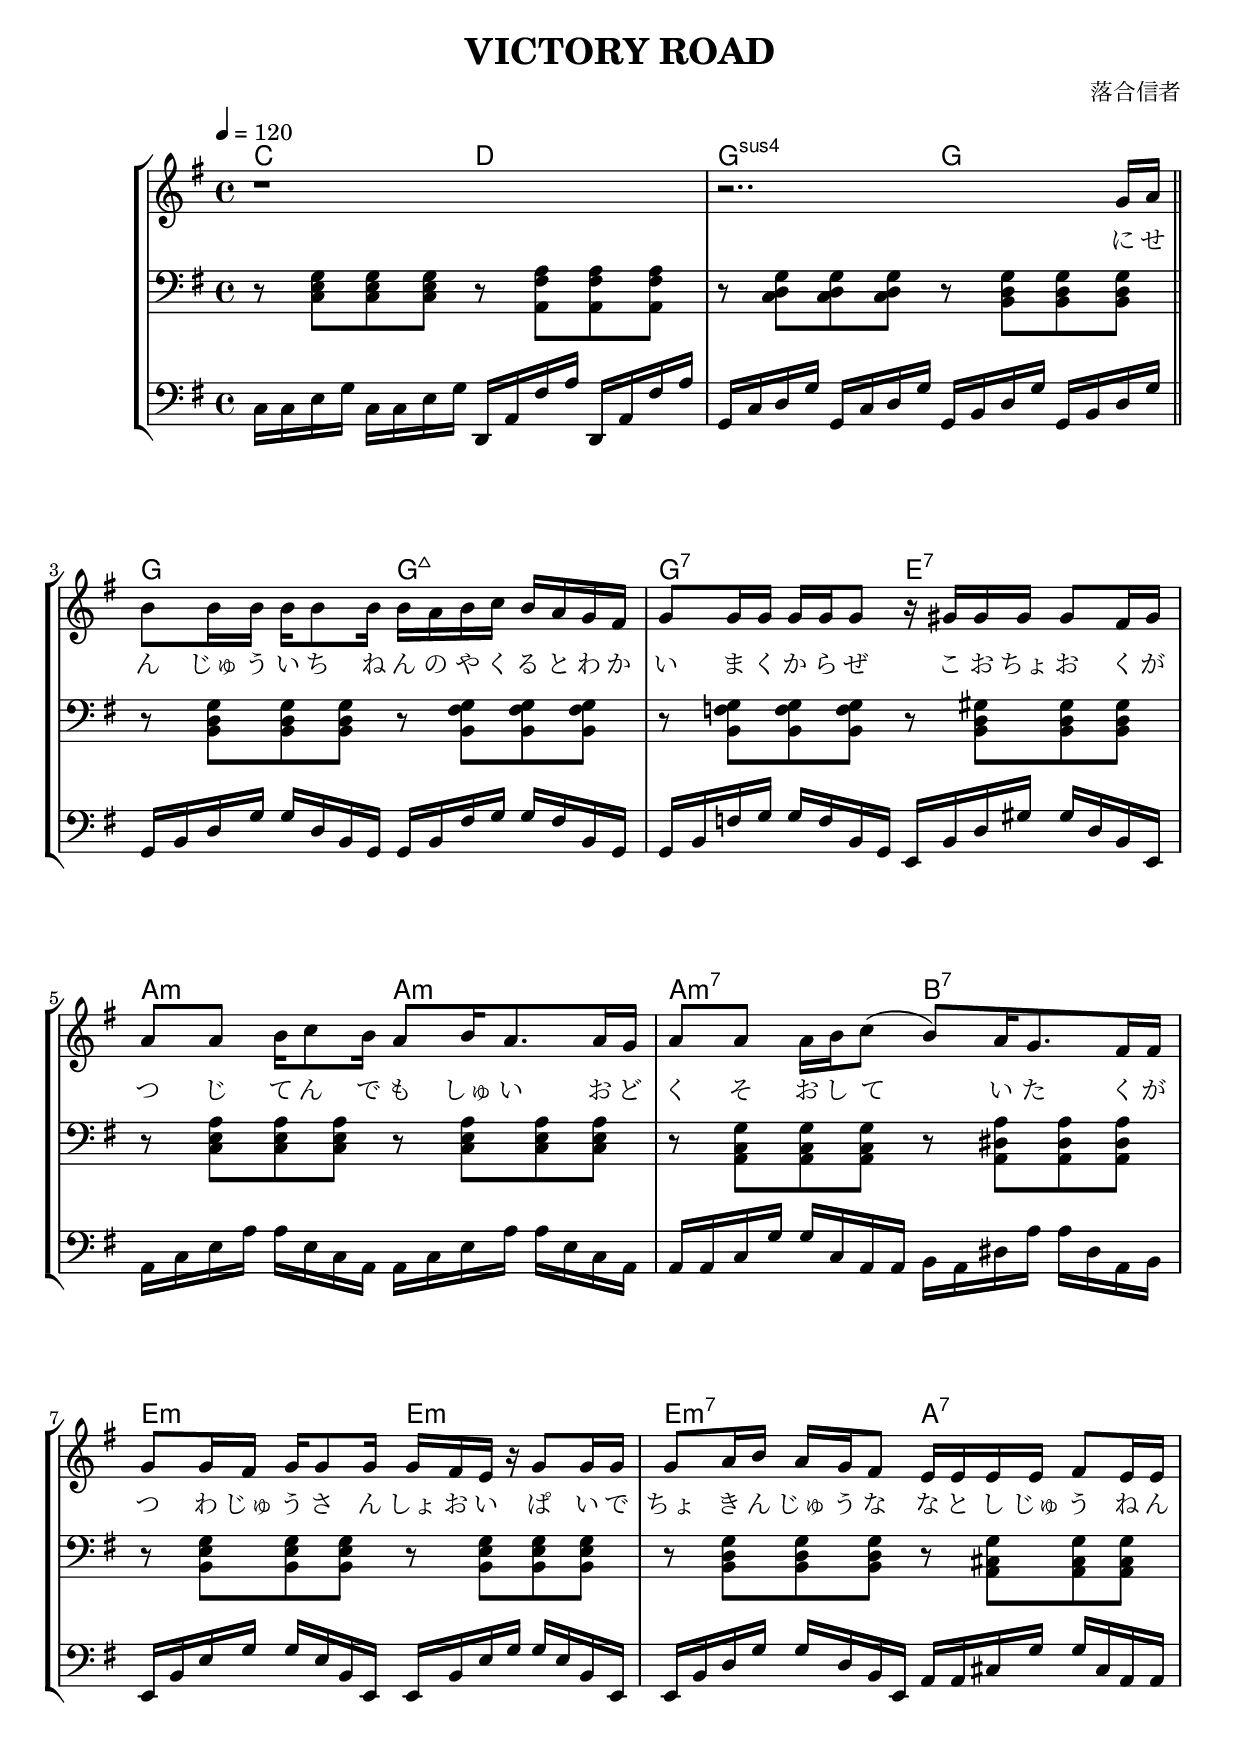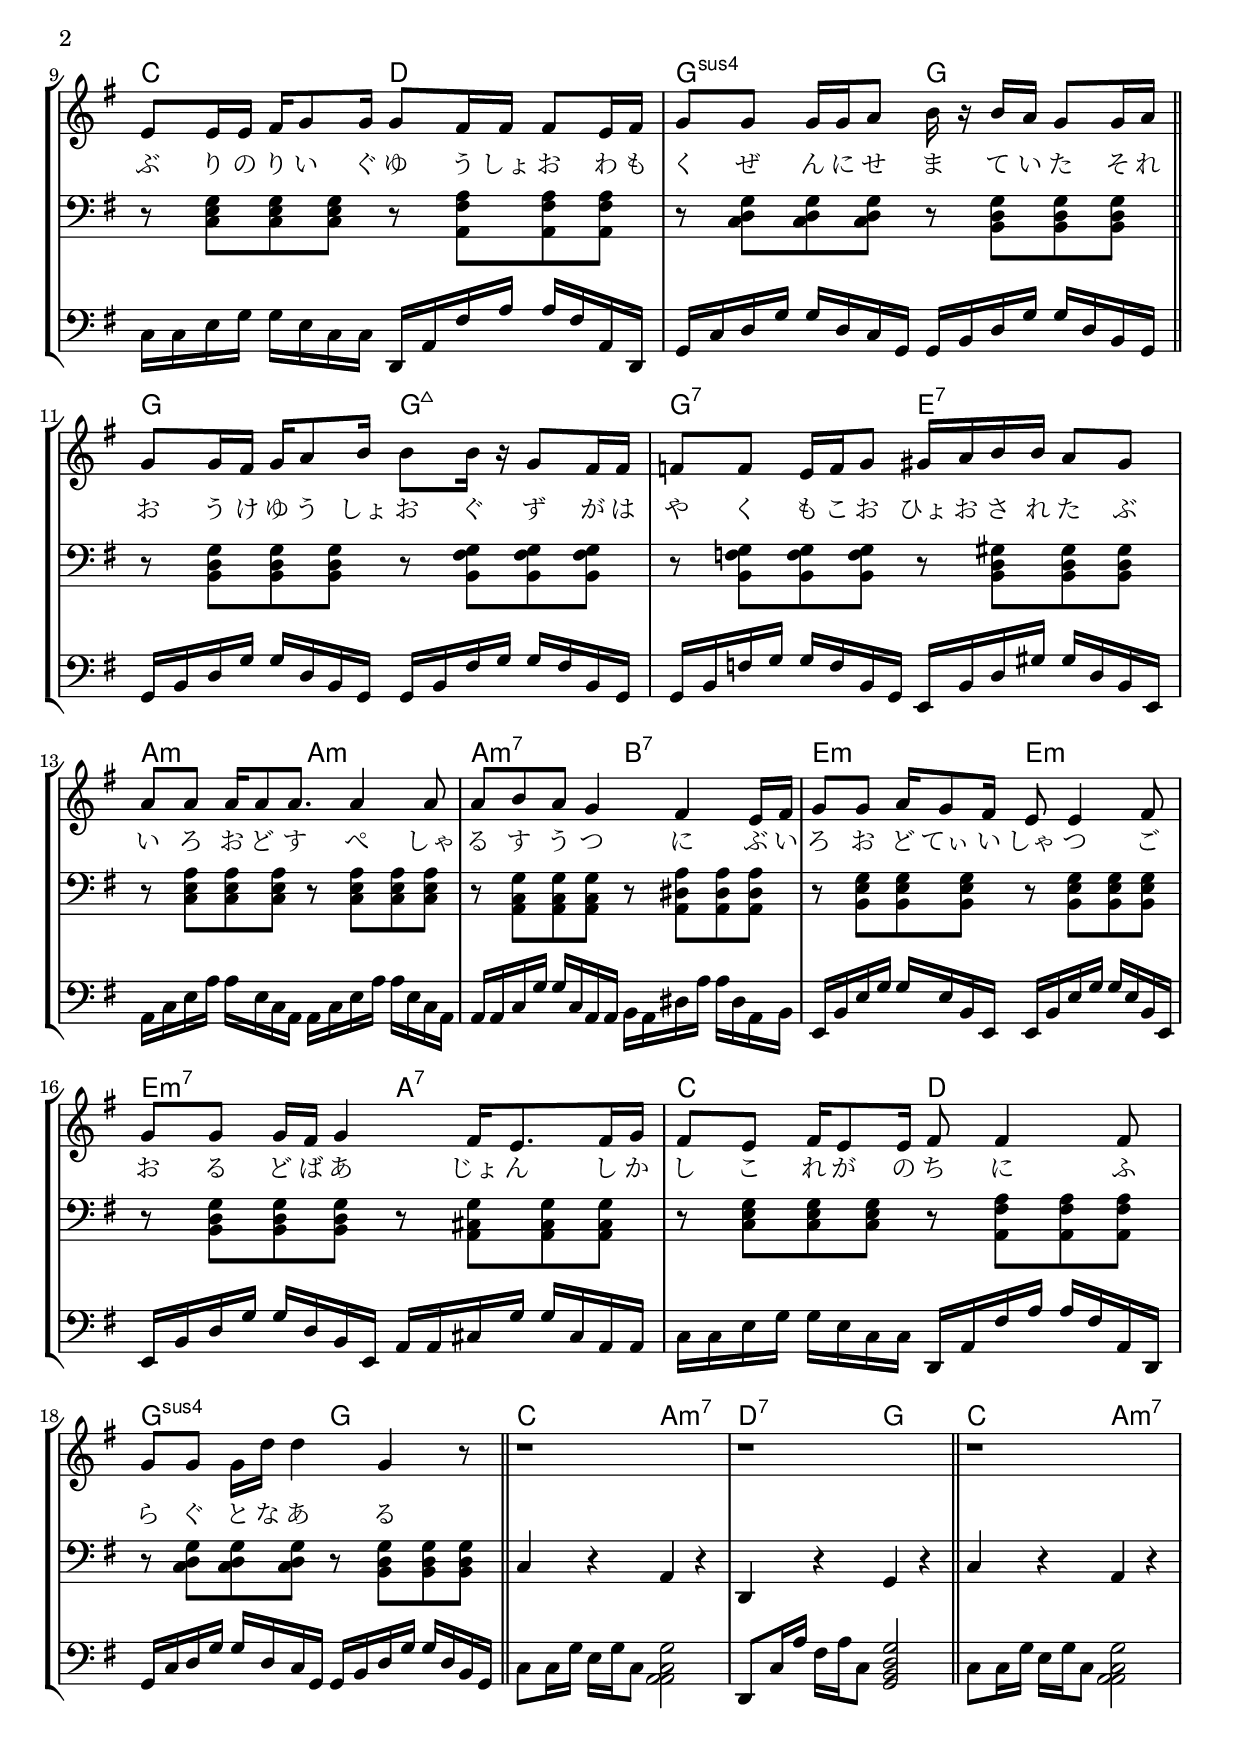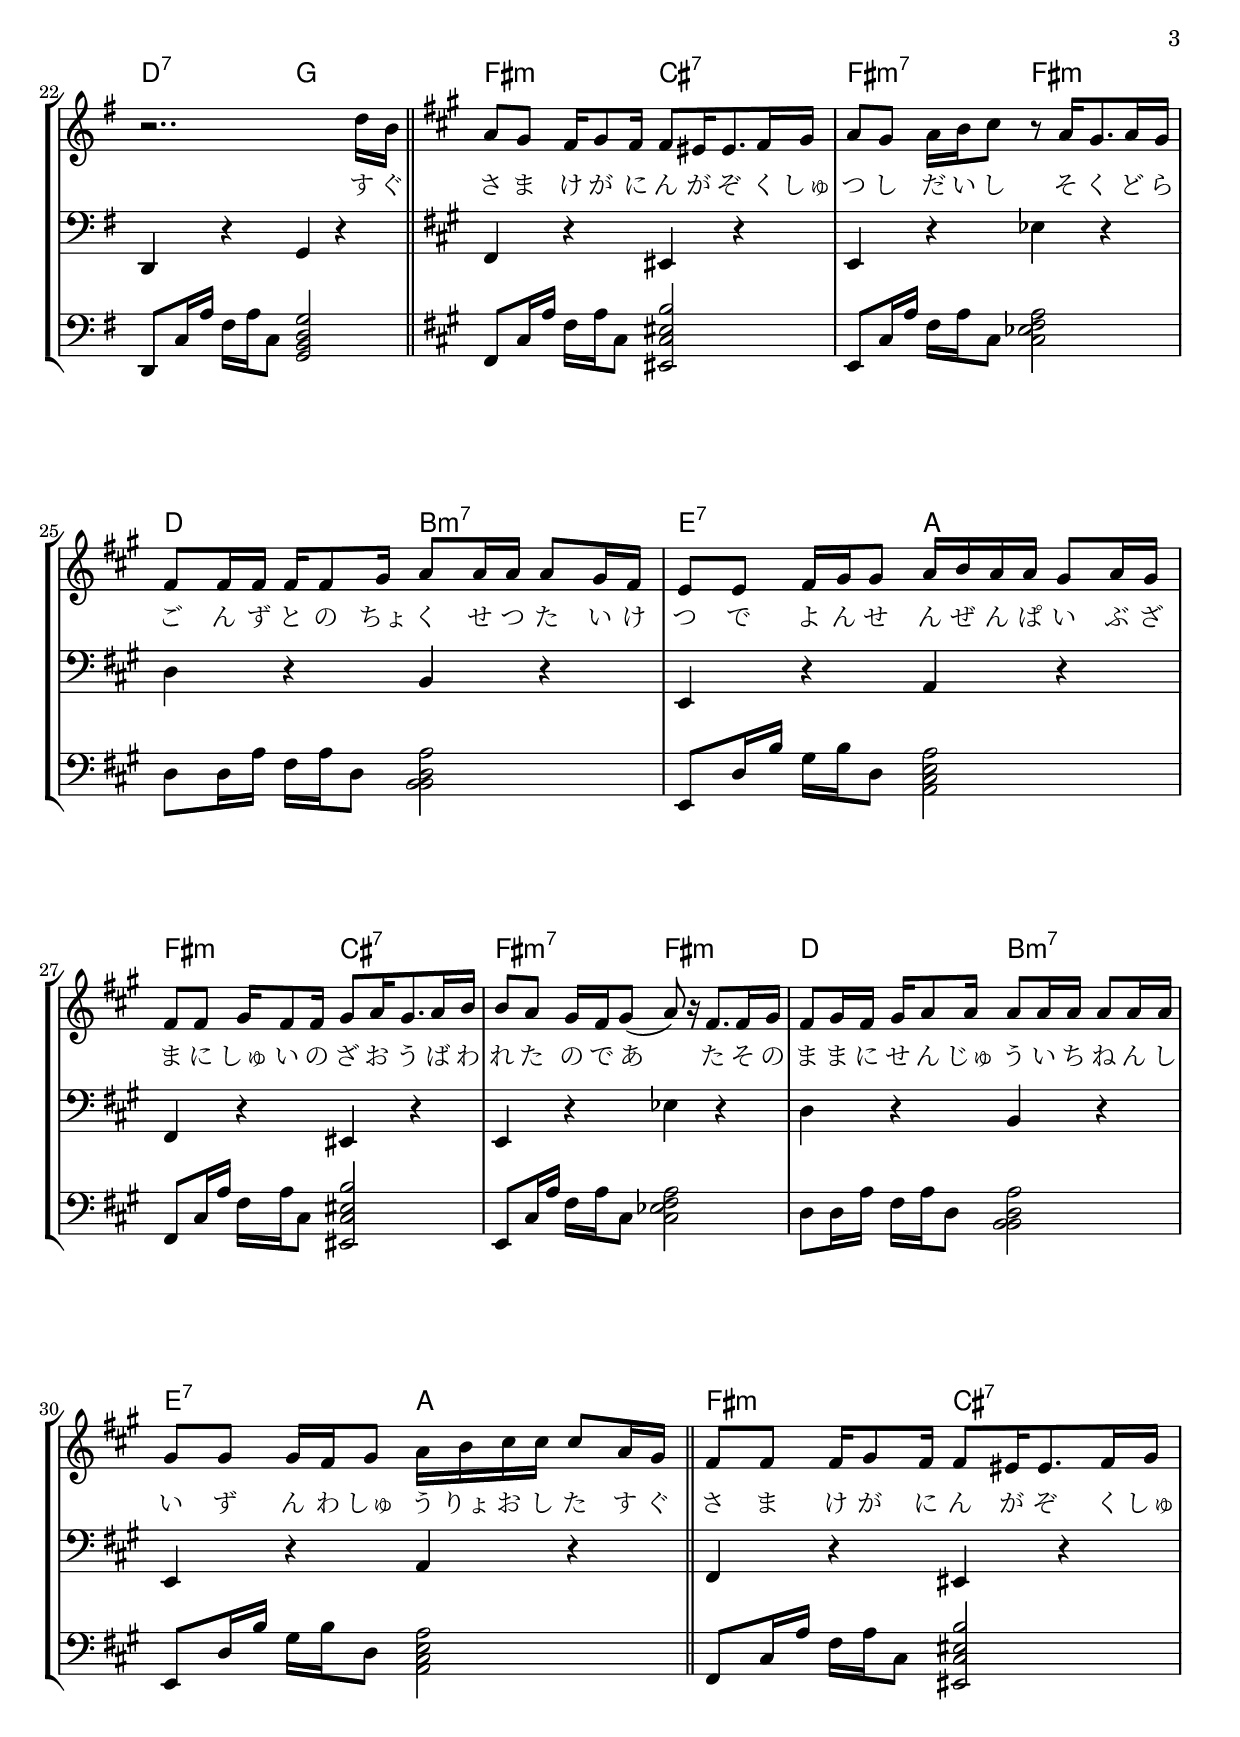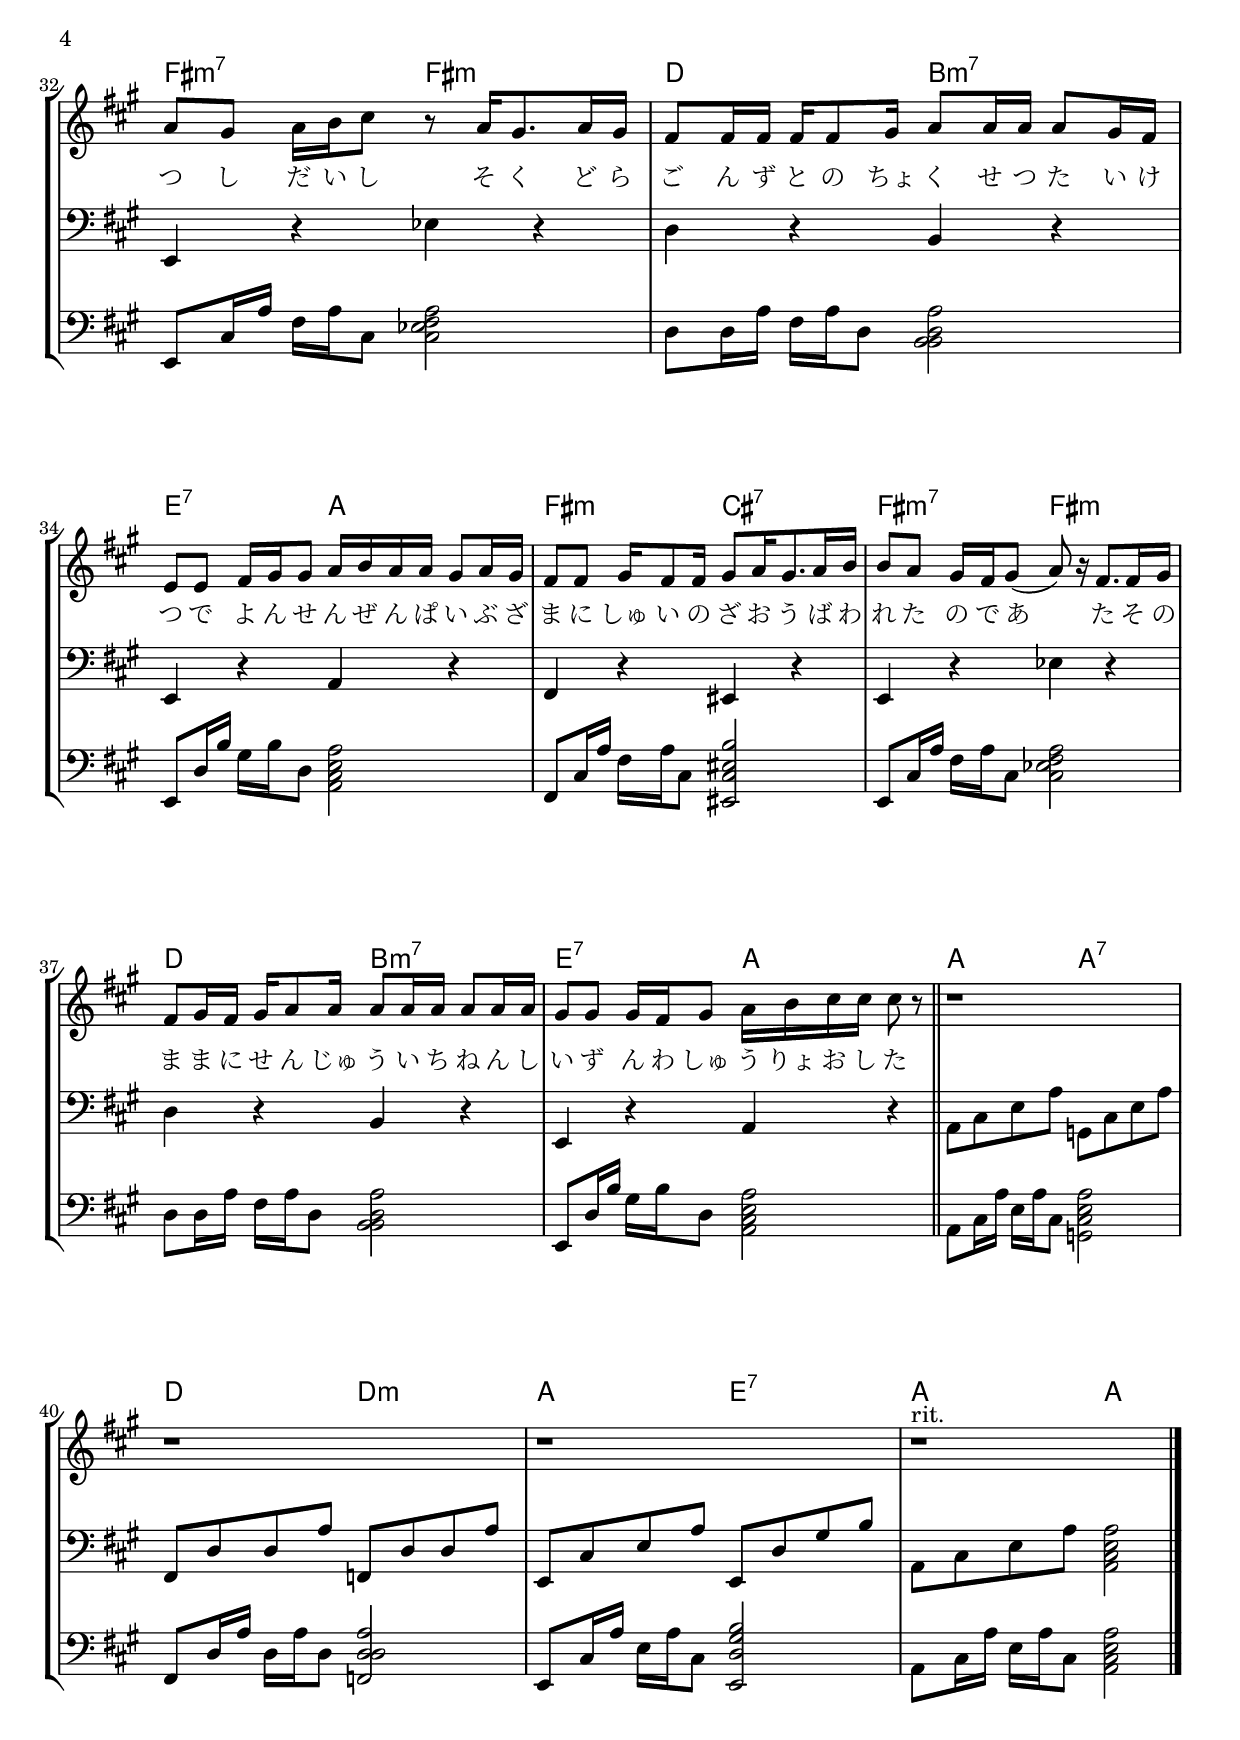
\version "2.12.1"

\header {
	title = \markup {"VICTORY ROAD"}
	composer = \markup \center-column {落合信者}
}

harmony = \chordmode {
	c2 d g:sus4 g 

	g g:maj7 g:7 e:7 a:m a:m a:min7 b:7 e:m e:m e:min7 a:7 c d g:sus4 g 

	g g:maj7 g:7 e:7 a:m a:m a:min7 b:7 e:m e:m e:min7 a:7 c d g:sus4 g 

	c a:min7 d:7 g 

	c a:min7 d:7 g 

	fis:m cis:7 fis:min7 fis:m d b:min7 e:7 a fis:m cis:7 fis:min7 fis:m d b:min7 e:7 a 

	fis:m cis:7 fis:min7 fis:m d b:min7 e:7 a fis:m cis:7 fis:min7 fis:m d b:min7 e:7 a 

	a a:7 d d:m a e:7 a a 
}

melody = {
	\key g \major
	\tempo 4 = 120
	r1 | r2.. 
	\set Staff.midiInstrument = #"mmi0.42"
	g'16  a'16 
	b'8  b'16  b'16  b'16  b'8  b'16  b'16  a'16  b'16  c''16  b'16  a'16  g'16  fis'16 
	g'8  g'16  g'16  g'16  g'16  g'8  r16  gis'16  gis'16  gis'16  gis'8  fis'16  gis'16 
	a'8  a'8  b'16  c''8  b'16  a'8  b'16  a'8.  a'16  g'16 
	a'8  a'8  a'16  b'16  c''8  (b'8)  a'16  g'8.  fis'16  fis'16 
	g'8  g'16  fis'16  g'16  g'8  g'16  g'16  fis'16  e'16  r16  g'8  g'16  g'16 
	g'8  a'16  b'16  a'16  g'16  fis'8  e'16  e'16  e'16  e'16  fis'8  e'16  e'16 
	e'8  e'16  e'16  fis'16  g'8  g'16  g'8  fis'16  fis'16  fis'8  e'16  fis'16 
	g'8  g'8  g'16  g'16  a'8  b'16  r16  b'16  a'16  g'8  	\set Staff.midiInstrument = #"mmi0.42"
	g'16  a'16 
	g'8  g'16  fis'16  g'16  a'8  b'16  b'8  b'16  r16  g'8  fis'16  fis'16 
	f'8  f'8  e'16  f'16  g'8  gis'16  a'16  b'16  b'16  a'8  gis'8 
	a'8  a'8  a'16  a'8  a'8.  a'4  a'8 
	a'8  b'8  a'8  g'4  fis'4  e'16  fis'16 
	g'8  g'8  a'16  g'8  fis'16  e'8  e'4  fis'8 
	g'8  g'8  g'16  fis'16  g'4  fis'16  e'8.  fis'16  g'16 
	fis'8  e'8  fis'16  e'8  e'16  fis'8  fis'4  fis'8 
	g'8  g'8  g'16  d''16  d''4  g'4  	r8 	r1 | r1   
	r1 | r2.. 
	\set Staff.midiInstrument = #"mmi0.42"
	d''16  b'16 
		\key a \major
a'8  gis'8  fis'16  gis'8  fis'16  fis'8  eis'16  eis'8.  fis'16  gis'16 
	a'8  gis'8  a'16  b'16  cis''8  r8  a'16  gis'8.  a'16  gis'16 
	fis'8  fis'16  fis'16  fis'16  fis'8  gis'16  a'8  a'16  a'16  a'8  gis'16  fis'16 
	e'8  e'8  fis'16  gis'16  gis'8  a'16  b'16  a'16  a'16  gis'8  a'16  gis'16 
	fis'8  fis'8  gis'16  fis'8  fis'16  gis'8  a'16  gis'8.  a'16  b'16 
	b'8  a'8  gis'16  fis'16  gis'8  (a'8)  r16  fis'8.  fis'16  gis'16 
	fis'8  gis'16  fis'16  gis'16  a'8  a'16  a'8  a'16  a'16  a'8  a'16  a'16 
	gis'8  gis'8  gis'16  fis'16  gis'8  a'16  b'16  cis''16  cis''16  cis''8  	\set Staff.midiInstrument = #"Recorder"
	a'16  gis'16 
	fis'8  fis'8  fis'16  gis'8  fis'16  fis'8  eis'16  eis'8.  fis'16  gis'16 
	a'8  gis'8  a'16  b'16  cis''8  r8  a'16  gis'8.  a'16  gis'16 
	fis'8  fis'16  fis'16  fis'16  fis'8  gis'16  a'8  a'16  a'16  a'8  gis'16  fis'16 
	e'8  e'8  fis'16  gis'16  gis'8  a'16  b'16  a'16  a'16  gis'8  a'16  gis'16 
	fis'8  fis'8  gis'16  fis'8  fis'16  gis'8  a'16  gis'8.  a'16  b'16 
	b'8  a'8  gis'16  fis'16  gis'8  (a'8)  r16  fis'8.  fis'16  gis'16 
	fis'8  gis'16  fis'16  gis'16  a'8  a'16  a'8  a'16  a'16  a'8  a'16  a'16 
	gis'8  gis'8  gis'16  fis'16  gis'8  a'16  b'16  cis''16  cis''16  cis''8  	r8 	r1 | r1 | r1 | r1^"rit." \bar "|."
}

words = \lyricmode {
	
	に  せ  ん  じゅ  う  い  ち  ね  ん  の  や  く  る  と  わ  か  い  ま  く  か  ら  ぜ  こ  お  ちょ  お  く  が  つ  じ  て  ん  で  も  しゅ  い  お  ど  く  そ  お  し  て  い  た  く  が  つ  わ  じゅ  う  さ  ん  しょ  お  い  ぱ  い  で  ちょ  き  ん  じゅ  う  な  な  と  し  じゅ  う  ね  ん  ぶ  り  の  り  い  ぐ  ゆ  う  しょ  お  わ  も  く  ぜ  ん  に  せ  ま  て  い  た  
	そ  れ  お  う  け  ゆ  う  しょ  お  ぐ  ず  が  は  や  く  も  こ  お  ひょ  お  さ  れ  た  ぶ  い  ろ  お  ど  す  ぺ  しゃ  る  す  う  つ  に  ぶ  い  ろ  お  ど  てぃ  い  しゃ  つ  ご  お  る  ど  ば  あ  じょ  ん  し  か  し  こ  れ  が  の  ち  に  ふ  ら  ぐ  と  な  あ  る  
	
	
	す  ぐ  さ  ま  け  が  に  ん  が  ぞ  く  しゅ  つ  し  だ  い  し  そ  く  ど  ら  ご  ん  ず  と  の  ちょ  く  せ  つ  た  い  け  つ  で  よ  ん  せ  ん  ぜ  ん  ぱ  い  ぶ  ざ  ま  に  しゅ  い  の  ざ  お  う  ば  わ  れ  た  の  で  あ  た  そ  の  ま  ま  に  せ  ん  じゅ  う  い  ち  ね  ん  し  い  ず  ん  わ  しゅ  う  りょ  お  し  た  
	す  ぐ  さ  ま  け  が  に  ん  が  ぞ  く  しゅ  つ  し  だ  い  し  そ  く  ど  ら  ご  ん  ず  と  の  ちょ  く  せ  つ  た  い  け  つ  で  よ  ん  せ  ん  ぜ  ん  ぱ  い  ぶ  ざ  ま  に  しゅ  い  の  ざ  お  う  ば  わ  れ  た  の  で  あ  た  そ  の  ま  ま  に  せ  ん  じゅ  う  い  ち  ね  ん  し  い  ず  ん  わ  しゅ  う  りょ  お  し  た  
	
}

tempochange = {
	\tempo 4 = 120
	r1 | r1 \bar "||"
	\tempo 4 = 120
	r1 | r1 | r1 | r1 | r1 | r1 | r1 | r1 \bar "||"
	\tempo 4 = 120
	r1 | r1 | r1 | r1 | r1 | r1 | r1 | r1 \bar "||"
	\tempo 4 = 120
	r1 | r1 \bar "||"
	\tempo 4 = 120
	r1 | r1 \bar "||"
	\tempo 4 = 120
	r1 | r1 | r1 | r1 | r1 | r1 | r1 | r1 \bar "||"
	\tempo 4 = 120
	r1 | r1 | r1 | r1 | r1 | r1 | r1 | r1 \bar "||"
	\tempo 4 = 120
	r1 | r1 | r1 | \tempo 4 = 90 r2 \tempo 4 = 80 r2 \bar "|."
}

mainacc = {
	\clef bass
	\set Staff.midiInstrument = #"Viola"
	\key g \major
	\tempo 4 = 120
	r8 <c e g>8 <c e g>8 <c e g>8
	r8 <a, fis a>8 <a, fis a>8 <a, fis a>8
	r8 <c d g>8 <c d g>8 <c d g>8
	r8 <b, d g>8 <b, d g>8 <b, d g>8
	\bar "||"

	\set Staff.midiInstrument = #"Viola"
	r8 <b, d g>8 <b, d g>8 <b, d g>8
	r8 <b, fis g>8 <b, fis g>8 <b, fis g>8
	r8 <b, f g>8 <b, f g>8 <b, f g>8
	r8 <b, d gis>8 <b, d gis>8 <b, d gis>8
	r8 <c e a>8 <c e a>8 <c e a>8
	r8 <c e a>8 <c e a>8 <c e a>8
	r8 <a, c g>8 <a, c g>8 <a, c g>8
	r8 <a, dis a>8 <a, dis a>8 <a, dis a>8
	r8 <b, e g>8 <b, e g>8 <b, e g>8
	r8 <b, e g>8 <b, e g>8 <b, e g>8
	r8 <b, d g>8 <b, d g>8 <b, d g>8
	r8 <a, cis g>8 <a, cis g>8 <a, cis g>8
	r8 <c e g>8 <c e g>8 <c e g>8
	r8 <a, fis a>8 <a, fis a>8 <a, fis a>8
	r8 <c d g>8 <c d g>8 <c d g>8
	r8 <b, d g>8 <b, d g>8 <b, d g>8
	\bar "||"

	\set Staff.midiInstrument = #"Viola"
	r8 <b, d g>8 <b, d g>8 <b, d g>8
	r8 <b, fis g>8 <b, fis g>8 <b, fis g>8
	r8 <b, f g>8 <b, f g>8 <b, f g>8
	r8 <b, d gis>8 <b, d gis>8 <b, d gis>8
	r8 <c e a>8 <c e a>8 <c e a>8
	r8 <c e a>8 <c e a>8 <c e a>8
	r8 <a, c g>8 <a, c g>8 <a, c g>8
	r8 <a, dis a>8 <a, dis a>8 <a, dis a>8
	r8 <b, e g>8 <b, e g>8 <b, e g>8
	r8 <b, e g>8 <b, e g>8 <b, e g>8
	r8 <b, d g>8 <b, d g>8 <b, d g>8
	r8 <a, cis g>8 <a, cis g>8 <a, cis g>8
	r8 <c e g>8 <c e g>8 <c e g>8
	r8 <a, fis a>8 <a, fis a>8 <a, fis a>8
	r8 <c d g>8 <c d g>8 <c d g>8
	r8 <b, d g>8 <b, d g>8 <b, d g>8
	\bar "||"

	\set Staff.midiInstrument = #"Electric Guitar (clean)"
	c4 r4
	a,4 r4
	d,4 r4
	g,4 r4
	\bar "||"

	\set Staff.midiInstrument = #"Electric Guitar (jazz)"
	c4 r4
	a,4 r4
	d,4 r4
	g,4 r4
	\bar "||"

	\set Staff.midiInstrument = #"Electric Guitar (jazz)"
	\key a \major
	fis,4 r4
	eis,4 r4
	e,4 r4
	es4 r4
	d4 r4
	b,4 r4
	e,4 r4
	a,4 r4
	fis,4 r4
	eis,4 r4
	e,4 r4
	es4 r4
	d4 r4
	b,4 r4
	e,4 r4
	a,4 r4
	\bar "||"

	\set Staff.midiInstrument = #"Electric Guitar (clean)"
	fis,4 r4
	eis,4 r4
	e,4 r4
	es4 r4
	d4 r4
	b,4 r4
	e,4 r4
	a,4 r4
	fis,4 r4
	eis,4 r4
	e,4 r4
	es4 r4
	d4 r4
	b,4 r4
	e,4 r4
	a,4 r4
	\bar "||"

	\set Staff.midiInstrument = #"Electric Guitar (clean)"
	a,8 cis8 e8 a8
	g,8 cis8 e8 a8
	fis,8 d8 d8 a8
	f,8 d8 d8 a8
	e,8 cis8 e8 a8
	e,8 d8 gis8 b8
	a,8 cis8 e8 a8
	<a, cis e a>2
	\bar "|."
}

subacc = {
	\clef bass
	\set Staff.midiInstrument = #"Electric Grand"
	\key g \major
	\tempo 4 = 120
	c16 c e g c c e g
	d,16 a, fis a d, a, fis a
	g,16 c d g g, c d g
	g,16 b, d g g, b, d g
	\bar "||"

	\set Staff.midiInstrument = #"Electric Grand"
	g,16 b, d g g d b, g,
	g,16 b, fis g g fis b, g,
	g,16 b, f g g f b, g,
	e,16 b, d gis gis d b, e,
	a,16 c e a a e c a,
	a,16 c e a a e c a,
	a,16 a, c g g c a, a,
	b,16 a, dis a a dis a, b,
	e,16 b, e g g e b, e,
	e,16 b, e g g e b, e,
	e,16 b, d g g d b, e,
	a,16 a, cis g g cis a, a,
	c16 c e g g e c c
	d,16 a, fis a a fis a, d,
	g,16 c d g g d c g,
	g,16 b, d g g d b, g,
	\bar "||"

	\set Staff.midiInstrument = #"Electric Grand"
	g,16 b, d g g d b, g,
	g,16 b, fis g g fis b, g,
	g,16 b, f g g f b, g,
	e,16 b, d gis gis d b, e,
	a,16 c e a a e c a,
	a,16 c e a a e c a,
	a,16 a, c g g c a, a,
	b,16 a, dis a a dis a, b,
	e,16 b, e g g e b, e,
	e,16 b, e g g e b, e,
	e,16 b, d g g d b, e,
	a,16 a, cis g g cis a, a,
	c16 c e g g e c c
	d,16 a, fis a a fis a, d,
	g,16 c d g g d c g,
	g,16 b, d g g d b, g,
	\bar "||"

	\set Staff.midiInstrument = #"Sitar"
	c8 c16 g e g c8
	<a, a, c g>2
	d,8 c16 a fis a c8
	<g, b, d g>2
	\bar "||"

	\set Staff.midiInstrument = #"Sitar"
	c8 c16 g e g c8
	<a, a, c g>2
	d,8 c16 a fis a c8
	<g, b, d g>2
	\bar "||"

	\set Staff.midiInstrument = #"Sitar"
	\key a \major
	fis,8 cis16 a fis a cis8
	<eis, cis eis b>2
	e,8 cis16 a fis a cis8
	<es cis fis a>2
	d8 d16 a fis a d8
	<b, b, d a>2
	e,8 d16 b gis b d8
	<a, cis e a>2
	fis,8 cis16 a fis a cis8
	<eis, cis eis b>2
	e,8 cis16 a fis a cis8
	<es cis fis a>2
	d8 d16 a fis a d8
	<b, b, d a>2
	e,8 d16 b gis b d8
	<a, cis e a>2
	\bar "||"

	\set Staff.midiInstrument = #"Sitar"
	fis,8 cis16 a fis a cis8
	<eis, cis eis b>2
	e,8 cis16 a fis a cis8
	<es cis fis a>2
	d8 d16 a fis a d8
	<b, b, d a>2
	e,8 d16 b gis b d8
	<a, cis e a>2
	fis,8 cis16 a fis a cis8
	<eis, cis eis b>2
	e,8 cis16 a fis a cis8
	<es cis fis a>2
	d8 d16 a fis a d8
	<b, b, d a>2
	e,8 d16 b gis b d8
	<a, cis e a>2
	\bar "||"

	\set Staff.midiInstrument = #"Sitar"
	a,8 cis16 a e a cis8
	<g, cis e a>2
	fis,8 d16 a d a d8
	<f, d d a>2
	e,8 cis16 a e a cis8
	<e, d gis b>2
	a,8 cis16 a e a cis8
	<a, cis e a>2
	\bar "|."
}

percA = {
	\drummode {
	cymr4 cymr4 cymr4 cymr4  |cymr4 cymr8 cymr16 cymr16 cymr4 cymr4  \bar "||"
	cymr4 cymr4 cymr4 cymr4  |cymr4 cymr8 cymr16 cymr16 cymr4 cymr4  |cymr4 cymr4 cymr4 cymr4  |cymr4 cymr2.  |cymr4 cymr4 cymr4 cymr4  |cymr4 cymr8 cymr16 cymr16 cymr4 cymr4  |cymr4 cymr4 cymr4 cymr4  |cymr4 cymr2.  \bar "||"
	cymr4 cymr4 cymr4 cymr4  |cymr4 cymr8 cymr16 cymr16 cymr4 cymr4  |cymr4 cymr4 cymr4 cymr4  |cymr4 cymr2.  |cymr4 cymr4 cymr4 cymr4  |cymr4 cymr8 cymr16 cymr16 cymr4 cymr4  |cymr4 cymr4 cymr4 cymr4  |cymr4 cymr2.  \bar "||"
	r1 |r1 \bar "||"
	r1 |r1 \bar "||"
	r8 hho8 hho8 hho8 hho8 hho8 hho8 hho8  |hho8 hho8 hho8 hho8 hho8 hho8 hho8 hho8  |r8 hho8 hho8 hho8 hho8 hho8 hho8 hho8  |hho8 hho8 hho8 hho8 hho2  |r8 hho8 hho8 hho8 hho8 hho8 hho8 hho8  |hho8 hho8 hho8 hho8 hho8 hho8 hho8 hho8  |r8 hho8 hho8 hho8 hho8 hho8 hho8 hho8  |hho8 hho8 hho2.  \bar "||"
	r1 |r1 |r1 |r1 |r1 |r1 |r1 |r1 \bar "||"
	r1 |r1 |r1 |r1 \bar "|."
	}
}

percB = {
	\drummode {
	r2 sn2  |r2 sn2  \bar "||"
	r2 sn2  |r2 sn2  |r2 sn2  |r8 sn8 sn2.  |r2 sn2  |r2 sn2  |r2 sn2  |r8 sn8 sn2.  \bar "||"
	r2 sn2  |r2 sn2  |r2 sn2  |r8 sn8 sn2.  |r2 sn2  |r2 sn2  |r2 sn2  |r8 sn8 sn2.  \bar "||"
	r1 |r1 \bar "||"
	r1 |r1 \bar "||"
	r8 sn4 sn4 sn4 sn8  |r8 sn4 sn4 sn4 sn8  |r8 sn4 sn4 sn4 sn8  |r8 sn4 sn8 sn8 sn16 sn4 r16  |r8 sn4 sn4 sn4 sn8  |r8 sn4 sn4 sn4 sn8  |r8 sn4 sn4 sn4 sn8  |r8 sn8. sn16 sn8 sn16 sn16 sn16 sn8. sn8  \bar "||"
	r1 |r1 |r1 |r1 |r1 |r1 |r1 |r1 \bar "||"
	r1 |r1 |r1 |r1 \bar "|."
	}
}

percC = {
	\drummode {
	bd2. r8 bd8  |bd2 r8 bd4.  \bar "||"
	bd2. r8 bd8  |bd2. r8 bd8  |bd2. r8 bd8  |bd4. bd8 bd4. bd8  |bd2. r8 bd8  |bd2. r8 bd8  |bd2. r8 bd8  |bd2 r8 bd4.  \bar "||"
	bd2. r8 bd8  |bd2. r8 bd8  |bd2. r8 bd8  |bd4. bd8 bd4. bd8  |bd2. r8 bd8  |bd2. r8 bd8  |bd2. r8 bd8  |bd2 r8 bd4.  \bar "||"
	r1 |r1 \bar "||"
	r1 |r1 \bar "||"
	bd4 bd4 bd8. bd8 bd8.  |bd4 bd4 bd8. bd8 bd8.  |bd4 bd4 bd8. bd8 bd8.  |bd4 bd4 r16 bd4. r16  |bd4 bd4 bd8. bd8 bd8.  |bd4 bd4 bd8. bd8 bd8.  |bd4 bd4 bd8. bd8 bd8.  |bd8 bd8 bd8. bd8. bd8 bd8 bd8  \bar "||"
	r1 |r1 |r1 |r1 |r1 |r1 |r1 |r1 \bar "||"
	r1 |r1 |r1 |r1 \bar "|."
	}
}

percD = {
	\drummode {
	r1 |r8. tommh8. tommh2 r8  \bar "||"
	r1 |r1 |r1 |r2 r8 tommh8 tommh4  |r1 |r1 |r1 |r8. tommh8. tommh2 r8  \bar "||"
	r1 |r1 |r1 |r2 r8 tommh8 tommh4  |r1 |r1 |r1 |r8. tommh8. tommh2 r8  \bar "||"
	r1 |r1 \bar "||"
	r1 |r1 \bar "||"
	cymc1  |r1  |cymc1  |r1  |cymc1  |r1  |cymc1  |r1  \bar "||"
	r1 |r1 |r1 |r1 |r1 |r1 |r1 |r1 \bar "||"
	r1 |r1 |r1 |r1 \bar "|."
	}
}

percE = {
	\drummode {
	r1 |r2. toml8 toml8  \bar "||"
	r1 |r1 |r1 |r2. r8 toml8  |r1 |r1 |r1 |r2. toml8 toml8  \bar "||"
	r1 |r1 |r1 |r2. r8 toml8  |r1 |r1 |r1 |r2. toml8 toml8  \bar "||"
	r1 |r1 \bar "||"
	r1 |r1 \bar "||"
	r1 |r1 |r1 |r2. tommh16 tommh8.  |r1 |r1 |r1 |r2. tommh16 tommh8.  \bar "||"
	r1 |r1 |r1 |r1 |r1 |r1 |r1 |r1 \bar "||"
	r1 |r1 |r1 |r1 \bar "|."
	}
}

percF = {
	\drummode {
	r1 |hho1  \bar "||"
	r1 |r1 |r1 |r1 |r1 |r1 |r1 |hho1  \bar "||"
	r1 |r1 |r1 |r1 |r1 |r1 |r1 |hho1  \bar "||"
	r1 | r1 \bar "||"
	r1 | r1 \bar "||"
	r1 |r1 |r1 |r2. r8 tomfh16 tomfh16  |r1 |r1 |r1 |r2. r8 tomfh8  \bar "||"
	r1 | r1 | r1 | r1 | r1 | r1 | r1 | r1 \bar "||"
	r1 | r1 | r1 | r1 \bar "|."
	}
}

percG = {
	\drummode {
	r1 | r1 \bar "||"
	r1 | r1 | r1 | r1 | r1 | r1 | r1 | r1 \bar "||"
	r1 | r1 | r1 | r1 | r1 | r1 | r1 | r1 \bar "||"
	r1 | r1 \bar "||"
	r1 | r1 \bar "||"
	r1 |r1 |r1 |r1 |r1 |r1 |r1 |r2. tomml16 tomml8.  \bar "||"
	r1 | r1 | r1 | r1 | r1 | r1 | r1 | r1 \bar "||"
	r1 | r1 | r1 | r1 \bar "|."
	}
}

\score {
	<<
		\new StaffGroup <<
			\new ChordNames {\harmony}
			\new Voice = "melody" {\melody}
			\new Lyrics \lyricsto "melody" \words
			\new Staff = "mainacc" {\mainacc}
			\new Staff = "subacc" {\subacc}
		>>
	>>
	\layout { }
}
